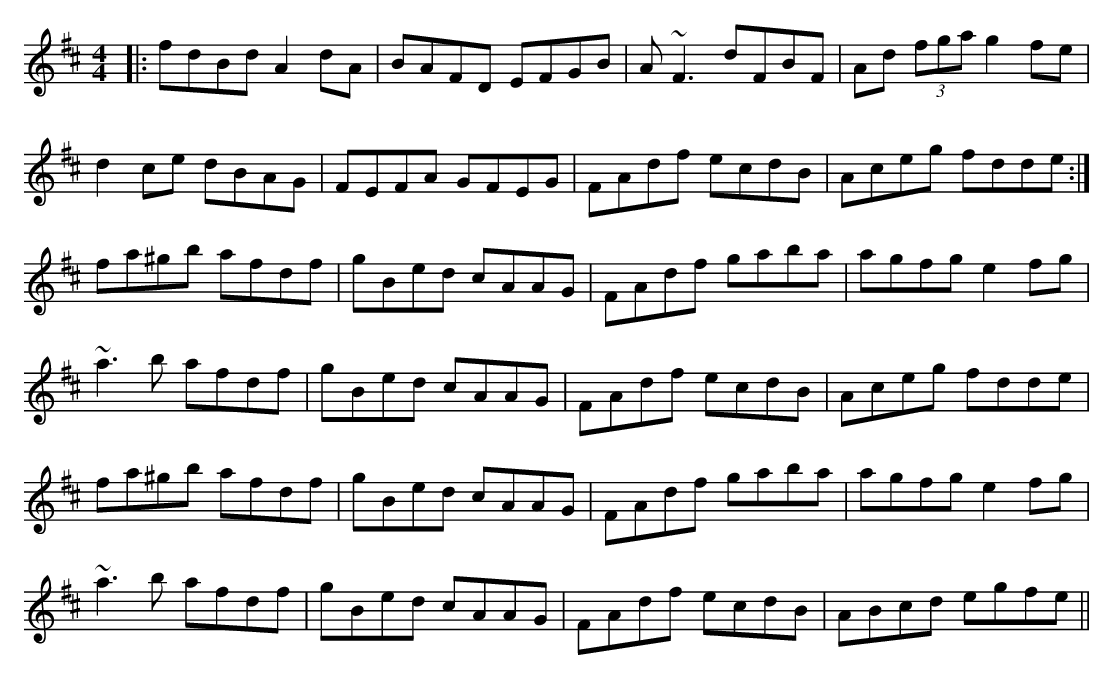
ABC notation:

X:1
M:4/4
K:D
|:fdBd A2 dA|BAFD EFGB|A ~F3 dFBF|Ad (3fga g2 fe|
d2ce dBAG|FEFA GFEG|FAdf ecdB|Aceg fdde:|
fa^gb afdf|gBed cAAG|FAdf gaba|agfg e2fg|
~a3b afdf|gBed cAAG|FAdf ecdB|Aceg fdde|
fa^gb afdf|gBed cAAG|FAdf gaba|agfg e2fg|
~a3b afdf|gBed cAAG|FAdf ecdB|ABcd egfe||
